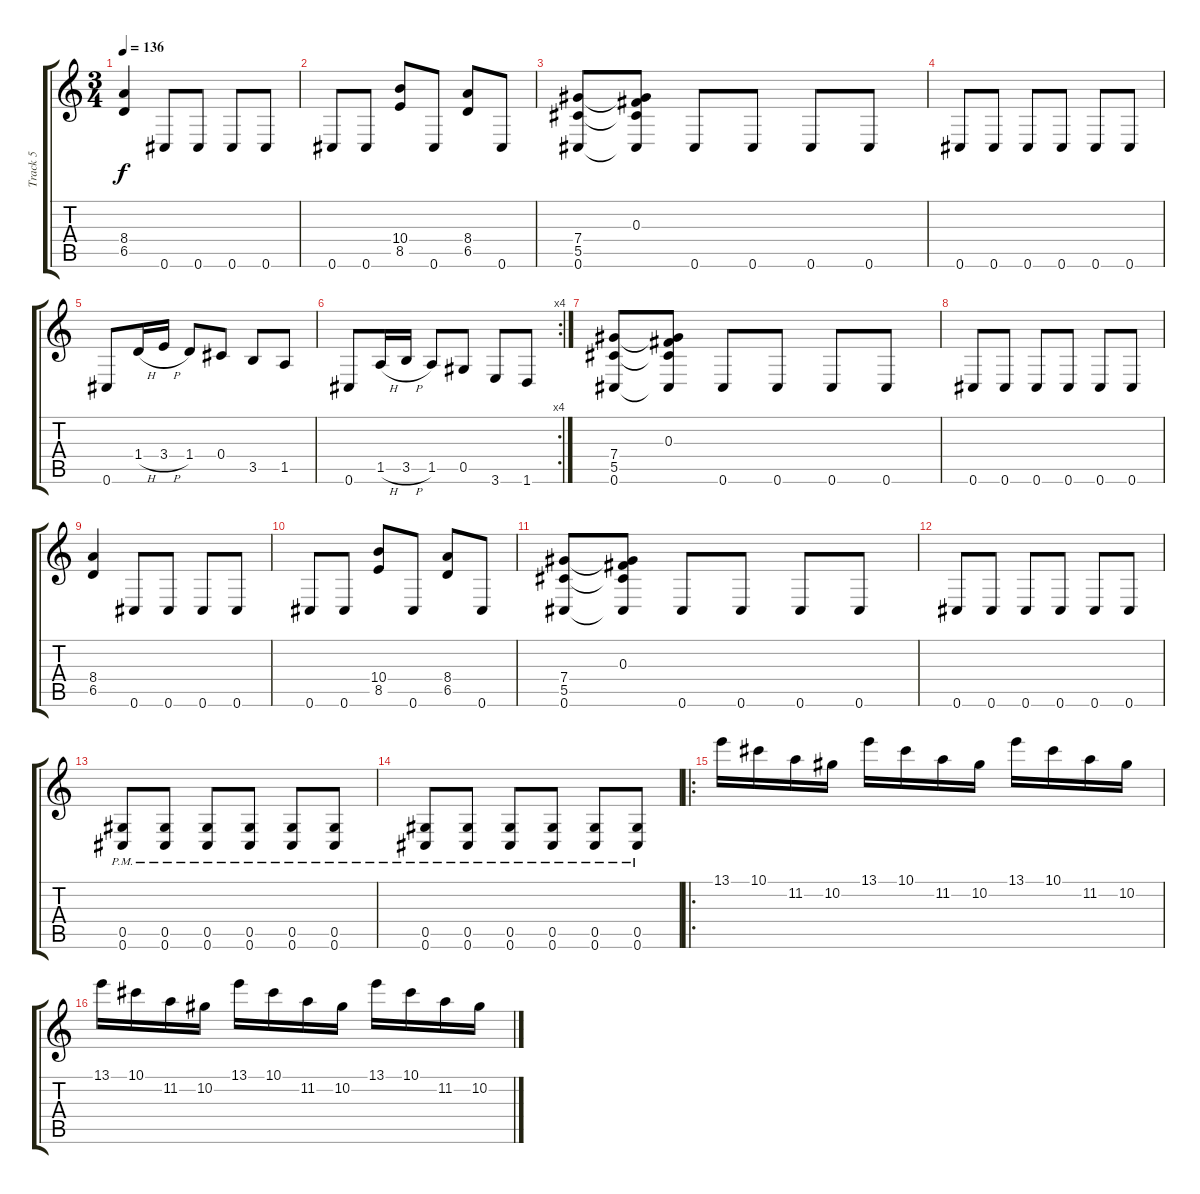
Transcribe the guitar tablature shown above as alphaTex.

\track ("Track 5" "Track 5") {instrument distortionguitar}
\staff {score tabs}
\tuning (Eb4 Bb3 Gb3 Db3 Ab2 Db2) {hide}
\ts (3 4)
\tempo 136
\clef g2
\ks c
(8.4 6.5).4{dy f} 0.6.8 0.6.8 0.6.8 0.6.8 |
0.6.8 0.6.8 (10.4 8.5).8 0.6.8 (8.4 6.5).8 0.6.8 |
(7.4 5.5 0.6).8 (0.3 7.4{t} 5.5{t} 0.6{t}).8 0.6.8 0.6.8 0.6.8 0.6.8 |
0.6.8 0.6.8 0.6.8 0.6.8 0.6.8 0.6.8 |
0.6.8 1.4{h}.16 3.4{h}.16 1.4.8 0.4.8 3.5.8 1.5.8 |
\rc 4
0.6.8 1.5{h}.16 3.5{h}.16 1.5.8 0.5.8 3.6.8 1.6.8 |
(7.4 5.5 0.6).8 (0.3 7.4{t} 5.5{t} 0.6{t}).8 0.6.8 0.6.8 0.6.8 0.6.8 |
0.6.8 0.6.8 0.6.8 0.6.8 0.6.8 0.6.8 |
(8.4 6.5).4 0.6.8 0.6.8 0.6.8 0.6.8 |
0.6.8 0.6.8 (10.4 8.5).8 0.6.8 (8.4 6.5).8 0.6.8 |
(7.4 5.5 0.6).8 (0.3 7.4{t} 5.5{t} 0.6{t}).8 0.6.8 0.6.8 0.6.8 0.6.8 |
0.6.8 0.6.8 0.6.8 0.6.8 0.6.8 0.6.8 |
(0.5{pm} 0.6{pm}).8 (0.5{pm} 0.6{pm}).8 (0.5{pm} 0.6{pm}).8 (0.5{pm} 0.6{pm}).8 (0.5{pm} 0.6{pm}).8 (0.5{pm} 0.6{pm}).8 |
(0.5{pm} 0.6{pm}).8 (0.5{pm} 0.6{pm}).8 (0.5{pm} 0.6{pm}).8 (0.5{pm} 0.6{pm}).8 (0.5{pm} 0.6{pm}).8 (0.5{pm} 0.6{pm}).8 |
\ro
13.1.16 10.1.16 11.2.16 10.2.16 13.1.16 10.1.16 11.2.16 10.2.16 13.1.16 10.1.16 11.2.16 10.2.16 |
13.1.16 10.1.16 11.2.16 10.2.16 13.1.16 10.1.16 11.2.16 10.2.16 13.1.16 10.1.16 11.2.16 10.2.16
